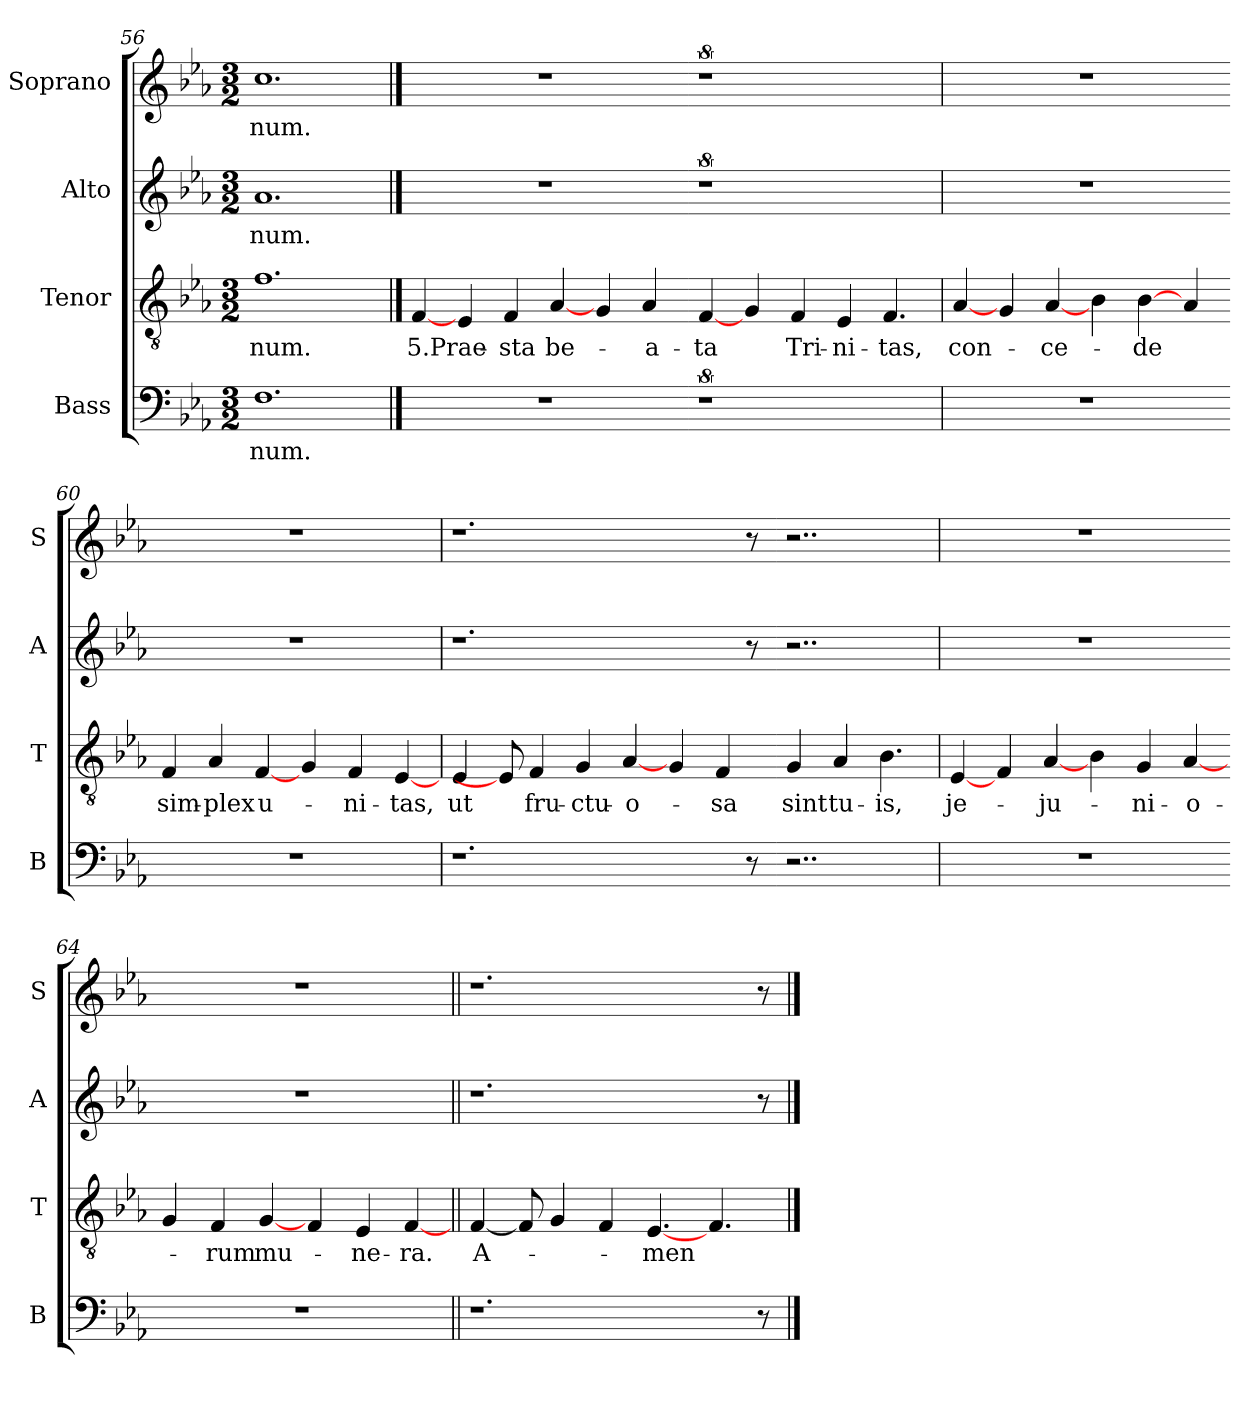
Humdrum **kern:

**kern	**text	**kern	**text	**kern	**text	**kern	**text
*part4	*part4	*part3	*part3	*part2	*part2	*part1	*part1
*staff4	*staff4	*staff3	*staff3	*staff2	*staff2	*staff1	*staff1
*I"Bass	*	*I"Tenor	*	*I"Alto	*	*I"Soprano	*
*I'B	*	*I'T	*	*I'A	*	*I'S	*
*clefF4	*	*clefGv2	*	*clefG2	*	*clefG2	*
*k[b-e-a-]	*	*k[b-e-a-]	*	*k[b-e-a-]	*	*k[b-e-a-]	*
*c:	*	*c:	*	*c:	*	*c:	*
*M3/2	*	*M3/2	*	*M3/2	*	*M3/2	*
=56	=56	=56	=56	=56	=56	=56	=56
1.F	-num.	1.f	-num.	1.a-	-num.	1.cc	-num.
!!LO:LB:g=z
==57	==57	==57	==57	==57	==57	==57	==57
1.r	.	[4F	5.Prae-	1.r	.	1.r	.
.	.	4E-	.	.	.	.	.
.	.	4F	-sta	.	.	.	.
.	.	[4A-	be-	.	.	.	.
.	.	4G	.	.	.	.	.
.	.	4A-	-a-	.	.	.	.
=58-	=58-	=58-	=58-	=58-	=58-	=58-	=58-
8%11r	.	[4F	-ta	8%11r	.	8%11r	.
.	.	4G	.	.	.	.	.
.	.	4F	Tri-	.	.	.	.
.	.	4E-	-ni-	.	.	.	.
.	.	4.F	-tas,	.	.	.	.
=59	=59	=59	=59	=59	=59	=59	=59
1.r	.	[4A-	con-	1.r	.	1.r	.
.	.	4G	.	.	.	.	.
.	.	[4A-	-ce-	.	.	.	.
.	.	4B-	.	.	.	.	.
.	.	[4B-	-de	.	.	.	.
.	.	4A-	.	.	.	.	.
=60-	=60-	=60-	=60-	=60-	=60-	=60-	=60-
1.r	.	4F	sim-	1.r	.	1.r	.
.	.	4A-	-plex	.	.	.	.
.	.	[4F	u-	.	.	.	.
.	.	4G	.	.	.	.	.
.	.	4F	-ni-	.	.	.	.
.	.	[4E-	-tas,	.	.	.	.
!!LO:LB:g=z
=61	=61	=61	=61	=61	=61	=61	=61
1.r	.	4E-	ut	1.r	.	1.r	.
.	.	8E-]	.	.	.	.	.
.	.	4F	fru-	.	.	.	.
.	.	4G	-ctu-	.	.	.	.
.	.	[4A-	-o-	.	.	.	.
.	.	4G	.	.	.	.	.
.	.	4F	-sa	.	.	.	.
8r	.	.	.	8r	.	8r	.
=62-	=62-	=62-	=62-	=62-	=62-	=62-	=62-
2..r	.	4G	sint	2..r	.	2..r	.
.	.	4A-	tu-	.	.	.	.
.	.	4.B-	-is,	.	.	.	.
=63	=63	=63	=63	=63	=63	=63	=63
1.r	.	[4E-	je-	1.r	.	1.r	.
.	.	4F	.	.	.	.	.
.	.	[4A-	-ju-	.	.	.	.
.	.	4B-	.	.	.	.	.
.	.	4G	-ni-	.	.	.	.
.	.	[4A-	-o-	.	.	.	.
=64-	=64-	=64-	=64-	=64-	=64-	=64-	=64-
1.r	.	4G	.	1.r	.	1.r	.
.	.	4F	-rum	.	.	.	.
.	.	[4G	mu-	.	.	.	.
.	.	4F	.	.	.	.	.
.	.	4E-	-ne-	.	.	.	.
.	.	[4F	-ra.	.	.	.	.
=65||	=65||	=65||	=65||	=65||	=65||	=65||	=65||
1.r	.	[4F	A-	1.r	.	1.r	.
.	.	8F]	.	.	.	.	.
.	.	4G	.	.	.	.	.
.	.	4F	.	.	.	.	.
.	.	[4.E-	-men	.	.	.	.
.	.	4.F	.	.	.	.	.
8r	.	.	.	8r	.	8r	.
==	==	==	==	==	==	==	==
*-	*-	*-	*-	*-	*-	*-	*-
